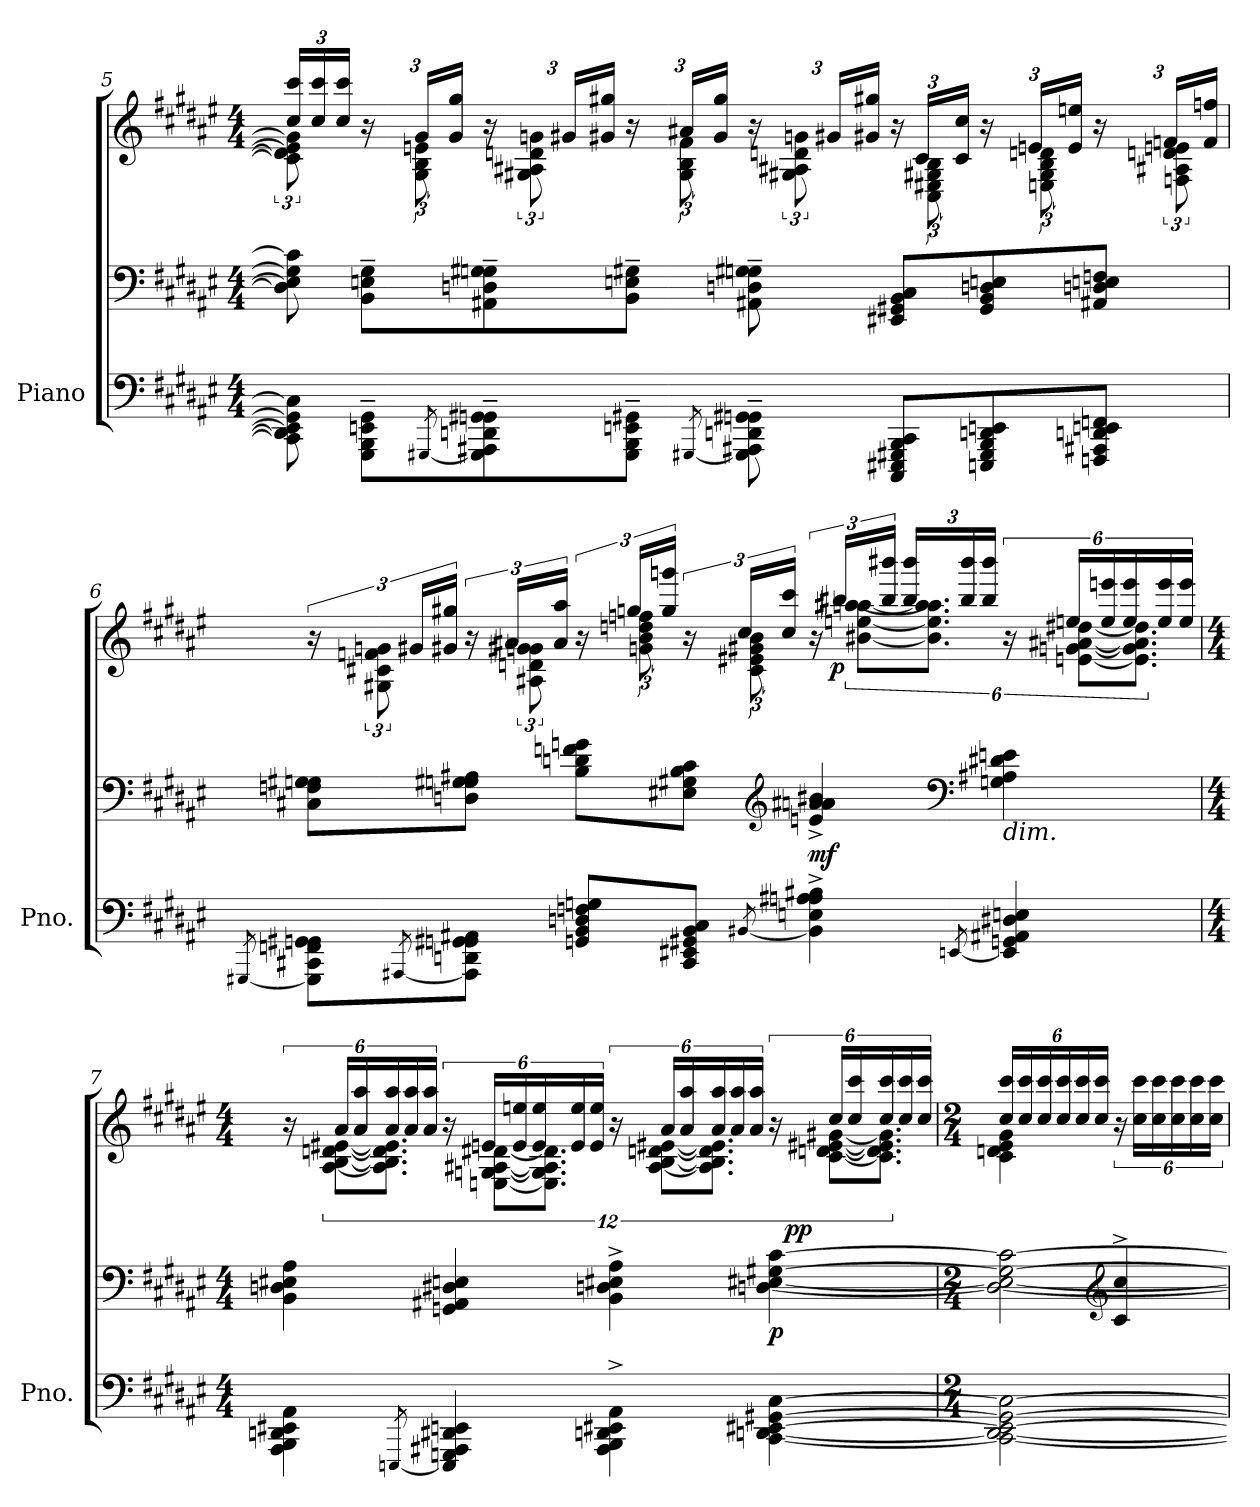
**kern	**kern	**kern	**dynam
*part1	*part1	*part1	*part1
*staff3	*staff2	*staff1	*staff1/2/3
*I"Piano	*	*	*
*I'Pno.	*	*	*
!!LO:LB:g=z
*clefF4	*clefF4	*clefG2	*
*k[f#c#g#d#a#e#]	*k[f#c#g#d#a#e#]	*k[f#c#g#d#a#e#]	*
*M4/4	*M4/4	*M4/4	*
=5	=5	=5	=5
*	*	*^	*
*	*	*Xbrackettup	*brackettup	*
8CC#\] 8DDn\] 8EE#\] 8GG#\] 8C#\]	8Dn\] 8E#\] 8G#\] 8c#\]	24cc#/ 24ccc#/LL	12c#\] 12d\] 12e#\] 12g#\]	.
.	.	24cc#/ 24ccc#/	.	.
.	.	24cc#/ 24ccc#/JJ	24ryy	.
8GGG#\~ 8BBB\~ 8EEn\~ 8GG#\~L	8BB\~ 8En\~ 8G#\~L	24r	24ryy	.
.	.	24g#/LL	12G#\ 12B\ 12en\	.
.	.	24g#/ 24gg#/JJ	.	.
[8qGGG#X/	.	.	.	.
8GGG#\]~ 8AAA#X\~ 8DDn\~ 8GGn\~ 8GG#X\~	8AA#X\~ 8Dn\~ 8Gn\~ 8G#X\~	24r	24ryy	.
.	.	24g#X/LL	12G#X\ 12A#X\ 12dn\ 12gn\	.
.	.	24g#X/ 24gg#X/JJ	.	.
8GGG#\~ 8BBB\~ 8EEn\~ 8GG#X\~J	8BB\~ 8En\~ 8G#X\~J	24r	24ryy	.
.	.	24a#X/LL	12G#\ 12B\ 12f#\	.
.	.	24g#/ 24gg#/JJ	.	.
[8qGGG#X/	.	.	.	.
8GGG#\]~ 8AAA#X\~ 8DDn\~ 8GGn\~ 8GG#X\~	8AA#X\~ 8Dn\~ 8Gn\~ 8G#X\~	24r	24ryy	.
.	.	24g#X/LL	12G#X\ 12A#X\ 12dn\ 12gn\	.
.	.	24g#X/ 24gg#X/JJ	.	.
8CCC#/ 8EEE#X/ 8GGG#X/ 8BBB/ 8CC#/L	8EE#X/ 8GG#X/ 8BB/ 8C#/L	24r	24ryy	.
.	.	24c#/LL	12C#\ 12E#X\ 12G#X\ 12B\	.
.	.	24c#/ 24cc#/JJ	.	.
8EEEn/ 8GGG#/ 8BBB/ 8DDn/ 8EEn/	8GG#/ 8BB/ 8Dn/ 8En/	24r	24rgyy	.
.	.	24en/LL	12En\ 12G#\ 12B\ 12dn\	.
.	.	24e/ 24een/JJ	.	.
8FFFn/ 8AAA#X/ 8DDn/ 8EEn/ 8FFn/J	8AA#X/ 8Dn/ 8En/ 8Fn/J	24r	24rgyy	.
.	.	24fn/LL	12Fn\ 12A#X\ 12dn\ 12en\	.
.	.	24f/ 24ffn/JJ	.	.
!!LO:LB:g=z	!!
=6	=6	=6	=6	=6
[8qGGG#X/	.	.	.	.
8GGG#\] 8CC#X\ 8FFn\ 8GGn\ 8GG#X\L	8C#X\ 8Fn\ 8Gn\ 8G#X\L	24r	24ryy	.
.	.	24g#X/LL	12G#X\ 12c#X\ 12fn\ 12gn\	.
.	.	24g#X/ 24gg#X/JJ	.	.
[8qAAA#X/	.	.	.	.
8AAA#\] 8DDn\ 8GGn\ 8GG#X\ 8AA#X\J	8Dn\ 8Gn\ 8G#X\ 8A#X\J	24r	24ryy	.
.	.	24a#X/LL	12A#X\ 12dn\ 12gn\ 12g#X\	.
.	.	24a#/ 24aa#/JJ	.	.
8GGn/ 8BB/ 8Dn/ 8Fn/ 8Gn/L	8B\ 8dn\ 8fn\ 8gn\L	24r	24ryy	.
.	.	24ggn/LL	12gn\ 12b\ 12ddn\ 12ffn\	.
.	.	24gg/ 24gggn/JJ	.	.
8CC#/ 8EE#X/ 8GG#X/ 8BB/ 8C#/J	8E#X\ 8G#X\ 8B\ 8c#\J	24r	24ryy	.
.	.	24cc#/LL	12c#\ 12e#X\ 12g#X\ 12b\	.
.	.	24cc#/ 24ccc#/JJ	.	.
[8qBB#X/	.	.	.	.
*	*clefG2	*	*	*
!	!	!	!	!LO:DY:b=2
4BB#\]^ 4En\^ 4An\^ 4A#X\^ 4B#X\^	4en/^ 4an/^ 4a#X/^ 4b#X/^	24r	24rffyy	mf
!	!	!	!	!LO:DY:b
.	.	24bb#X/LL	[12b#X\ [12een\ [12aan\ [12aa#X\L	p
.	.	24bb#/ 24bbb#X/JJ	.	.
.	.	24bb#/ 24bbb#/LL	12.b#\] 12.ee\] 12.aa\] 12.aa#\]J	.
.	.	24bb#/ 24bbb#/	.	.
.	.	24bb#/ 24bbb#/JJ	.	.
[8qEEn/	.	.	.	.
*	*clefF4	*	*	*
!	!LO:TX:b:i:t=dim.	!	!	!
4EE/] 4GGn/ 4AA#X/ 4D#X/ 4En/	4Gn\ 4A#X\ 4d#X\ 4en\	24r	24ryy	.
.	.	24een/LL	[12en\ [12gn\ [12a#X\ [12dd#X\L	.
.	.	24ee/ 24eeen/	.	.
.	.	24ee/ 24eee/	12.e\] 12.g\] 12.a#\] 12.dd#\]J	.
.	.	24ee/ 24eee/	.	.
.	.	24ee/ 24eee/JJ	.	.
!!LO:PB:g=z	!!
=7	=7	=7	=7	=7
*M4/4	*M4/4	*M4/4	*	*
4AAA#\ 4BBB\ 4DDn\ 4EE#X\ 4AA#\	4BB\ 4Dn\ 4E#X\ 4A#\	24r	24ryy	.
.	.	24a#/LL	[12A#\ [12B\ [12dn\ [12e#X\L	.
.	.	24a#/ 24aa#/	.	.
.	.	24a#/ 24aa#/	12.A#\] 12.B\] 12.d\] 12.e#\]J	.
.	.	24a#/ 24aa#/	.	.
.	.	24a#/ 24aa#/JJ	.	.
[8qEEEn/	.	.	.	.
4EEE/] 4GGGn/ 4AAA#X/ 4DD#X/ 4EEn/	4GGn/ 4AA#X/ 4D#X/ 4En/	24r	24ryy	.
.	.	24en/LL	[12En\ [12Gn\ [12A#X\ [12d#X\L	.
.	.	24e/ 24een/	.	.
.	.	24e/ 24ee/	12.E\] 12.G\] 12.A#\] 12.d#\]J	.
.	.	24e/ 24ee/	.	.
.	.	24e/ 24ee/JJ	.	.
4AAA#\^ 4BBB\^ 4DDn\^ 4EE#X\^ 4AA#\^	4BB\^ 4Dn\^ 4E#X\^ 4A#\^	24r	24ryy	.
.	.	24a#/LL	[12A#\ [12B\ [12dn\ [12e#X\L	.
.	.	24a#/ 24aa#/	.	.
.	.	24a#/ 24aa#/	12.A#\] 12.B\] 12.d\] 12.e#\]J	.
.	.	24a#/ 24aa#/	.	.
.	.	24a#/ 24aa#/JJ	.	.
!	!	!	!	!LO:DY:b=2
[4CC#\ [4DDn\ [4EE#X\ [4GG#X\ [4C#\	[4Dn\ [4E#X\ [4G#X\ [4c#\	24r	24ryy	p
!	!	!	!	!LO:DY:b
.	.	24cc#/LL	[12c#\ [12dn\ [12e#X\ [12g#X\L	pp
.	.	24cc#/ 24ccc#/	.	.
.	.	24cc#/ 24ccc#/	12.c#\] 12.d\] 12.e#\] 12.g#\]J	.
.	.	24cc#/ 24ccc#/	.	.
.	.	24cc#/ 24ccc#/JJ	.	.
=8	=8	=8	=8	=8
*M2/4	*M2/4	*M2/4	*	*
*	*^	*	*	*
*	*	*	*Xbrackettup	*	*
2CC#\_ 2DD\_ 2EE#\_ 2GG#\_ 2C#\_	4rAyy	2Dn\_ 2E#\_ 2G#\_ 2c#\_	24cc#/ 24ccc#/LL	4c#\ 4dn\ 4e#\ 4g#\	.
.	.	.	24cc#/ 24ccc#/	.	.
.	.	.	24cc#/ 24ccc#/	.	.
.	.	.	24cc#/ 24ccc#/	.	.
.	.	.	24cc#/ 24ccc#/	.	.
.	.	.	24cc#/ 24ccc#/JJ	.	.
*	*clefG2	*	*	*	*
*	*	*	*brackettup	*	*
.	4c#/^ 4cc#/^	.	24r	4ryy	.
.	.	.	24cc#\ 24ccc#\LL	.	.
.	.	.	24cc#\ 24ccc#\	.	.
.	.	.	24cc#\ 24ccc#\	.	.
.	.	.	24cc#\ 24ccc#\	.	.
.	.	.	24cc#\ 24ccc#\JJ	.	.
*	*v	*v	*	*	*
*	*	*v	*v	*
=	=	=	=
*-	*-	*-	*-
